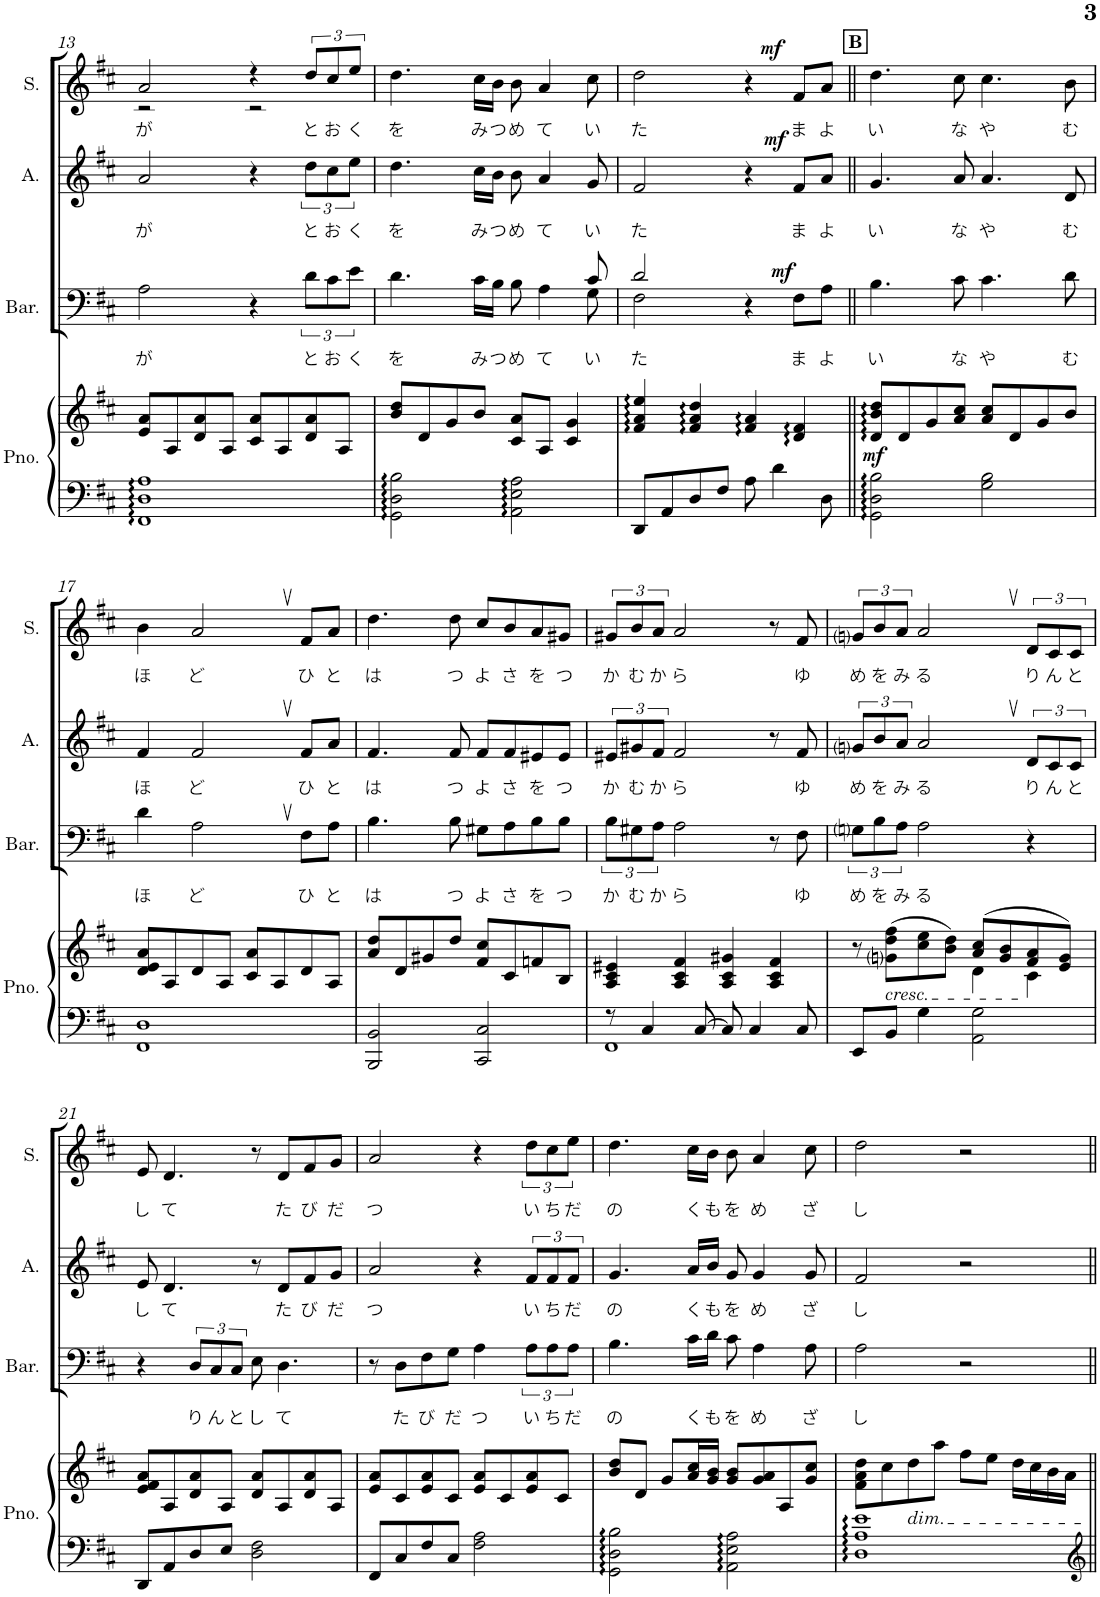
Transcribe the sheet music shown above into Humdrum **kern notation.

**kern	**kern	**dynam	**kern	**text	**dynam	**kern	**text	**dynam	**kern	**text	**dynam
*part4	*part4	*part4	*part3	*part3	*part3	*part2	*part2	*part2	*part1	*part1	*part1
*staff5	*staff4	*staff4/5	*staff3	*staff3	*staff3	*staff2	*staff2	*staff2	*staff1	*staff1	*staff1
*I"Piano	*	*	*I"Baritone	*	*	*I"Alto	*	*	*I"Soprano	*	*
*I'Pno.	*	*	*I'Bar.	*	*	*I'A.	*	*	*I'S.	*	*
!!LO:PB:g=z
*clefF4	*clefG2	*	*clefF4	*	*	*clefG2	*	*	*clefG2	*	*
*k[f#c#]	*k[f#c#]	*	*k[f#c#]	*	*	*k[f#c#]	*	*	*k[f#c#]	*	*
*M4/4	*M4/4	*	*M4/4	*	*	*M4/4	*	*	*M4/4	*	*
*met(c)	*met(c)	*	*met(c)	*	*	*met(c)	*	*	*met(c)	*	*
=13	=13	=13	=13	=13	=13	=13	=13	=13	=13	=13	=13
!	!	!	!	!LO:LY:b	!	!	!LO:LY:b	!	!	!LO:LY:b	!
*	*	*	*	*	*	*	*	*	*^	*	*
1FF# 1D 1A	8e/ 8a/L	.	2A\	が	.	2a/	が	.	2a/	2r	が	.
.	8A/	.	.	.	.	.	.	.	.	.	.	.
.	8d/ 8a/	.	.	.	.	.	.	.	.	.	.	.
.	8A/J	.	.	.	.	.	.	.	.	.	.	.
.	8c#/ 8a/L	.	4r	.	.	4r	.	.	4r	2r	.	.
.	8A/	.	.	.	.	.	.	.	.	.	.	.
!	!	!	!	!LO:LY:b	!	!	!LO:LY:b	!	!	!	!LO:LY:b	!
.	8d/ 8a/	.	12d\L	と	.	12dd\L	と	.	12dd/L	.	と	.
!	!	!	!	!LO:LY:b	!	!	!LO:LY:b	!	!	!	!LO:LY:b	!
.	.	.	12c#\	お	.	12cc#\	お	.	12cc#/	.	お	.
.	8A/J	.	.	.	.	.	.	.	.	.	.	.
!	!	!	!	!LO:LY:b	!	!	!LO:LY:b	!	!	!	!LO:LY:b	!
.	.	.	12e\J	く	.	12ee\J	く	.	12ee/J	.	く	.
*	*	*	*	*	*	*	*	*	*v	*v	*	*
=14	=14	=14	=14	=14	=14	=14	=14	=14	=14	=14	=14
!	!	!	!	!LO:LY:b	!	!	!LO:LY:b	!	!	!LO:LY:b	!
*	*	*	*^	*	*	*	*	*	*	*	*
2GG\ 2D\ 2B\	8b/ 8dd/L	.	4.d\	2ryy	を	.	4.dd\	を	.	4.dd\	を	.
.	8d/	.	.	.	.	.	.	.	.	.	.	.
.	8g/	.	.	.	.	.	.	.	.	.	.	.
!	!	!	!	!	!LO:LY:b	!	!	!LO:LY:b	!	!	!LO:LY:b	!
.	8b/J	.	16c#\LL	.	み	.	16cc#\LL	み	.	16cc#\LL	み	.
!	!	!	!	!	!LO:LY:b	!	!	!LO:LY:b	!	!	!LO:LY:b	!
.	.	.	16B\JJ	.	つ	.	16b\JJ	つ	.	16b\JJ	つ	.
!	!	!	!	!	!LO:LY:b	!	!	!LO:LY:b	!	!	!LO:LY:b	!
2AA\ 2E\ 2A\	8c#/ 8a/L	.	8B\	4.ryy	め	.	8b\	め	.	8b\	め	.
!	!	!	!	!	!LO:LY:b	!	!	!LO:LY:b	!	!	!LO:LY:b	!
.	8A/J	.	4A\	.	て	.	4a/	て	.	4a/	て	.
.	4c#/ 4g/	.	.	.	.	.	.	.	.	.	.	.
!	!	!	!	!	!LO:LY:b	!	!	!LO:LY:b	!	!	!LO:LY:b	!
.	.	.	8c#/	8G\	い	.	8g/	い	.	8cc#\	い	.
=15	=15	=15	=15	=15	=15	=15	=15	=15	=15	=15	=15	=15
!	!	!	!	!	!LO:LY:b	!	!	!LO:LY:b	!	!	!LO:LY:b	!
8DD/L	4f#/ 4a/ 4ee/	.	2d/	2F#\	た	.	2f#/	た	.	2dd\	た	.
8AA/	.	.	.	.	.	.	.	.	.	.	.	.
8D/	4f#/ 4a/ 4dd/	.	.	.	.	.	.	.	.	.	.	.
8F#/J	.	.	.	.	.	.	.	.	.	.	.	.
8A\	4f#/ 4a/	.	4r	2ryy	.	.	4r	.	.	4r	.	.
4d\	.	.	.	.	.	.	.	.	.	.	.	.
!	!	!	!	!	!LO:LY:b	!LO:DY:a	!	!LO:LY:b	!LO:DY:a	!	!LO:LY:b	!LO:DY:a
.	4d/ 4f#/	.	8F#\L	.	ま	mf	8f#/L	ま	mf	8f#/L	ま	mf
!	!	!	!	!	!LO:LY:b	!	!	!LO:LY:b	!	!	!LO:LY:b	!
8D\	.	.	8A\J	.	よ	.	8a/J	よ	.	8a/J	よ	.
*	*	*	*v	*v	*	*	*	*	*	*	*	*
!!LO:REH:place=s1:a:B:cj:t=B
=16||	=16||	=16||	=16||	=16||	=16||	=16||	=16||	=16||	=16||	=16||	=16||
!	!	!LO:DY:b	!	!LO:LY:b	!	!	!LO:LY:b	!	!	!LO:LY:b	!
2GG\ 2D\ 2B\	8d/ 8b/ 8dd/L	mf	4.B\	い	.	4.g/	い	.	4.dd\	い	.
.	8d/	.	.	.	.	.	.	.	.	.	.
.	8g/	.	.	.	.	.	.	.	.	.	.
!	!	!	!	!LO:LY:b	!	!	!LO:LY:b	!	!	!LO:LY:b	!
.	8a/ 8cc#/J	.	8c#\	な	.	8a/	な	.	8cc#\	な	.
!	!	!	!	!LO:LY:b	!	!	!LO:LY:b	!	!	!LO:LY:b	!
2G\ 2B\	8a/ 8cc#/L	.	4.c#\	や	.	4.a/	や	.	4.cc#\	や	.
.	8d/	.	.	.	.	.	.	.	.	.	.
.	8g/	.	.	.	.	.	.	.	.	.	.
!	!	!	!	!LO:LY:b	!	!	!LO:LY:b	!	!	!LO:LY:b	!
.	8b/J	.	8d\	む	.	8d/	む	.	8b\	む	.
!!LO:LB:g=z
=17	=17	=17	=17	=17	=17	=17	=17	=17	=17	=17	=17
!	!	!	!	!LO:LY:b	!	!	!LO:LY:b	!	!	!LO:LY:b	!
1FF# 1D	8d/ 8e/ 8a/L	.	4d\	ほ	.	4f#/	ほ	.	4b\	ほ	.
.	8A/	.	.	.	.	.	.	.	.	.	.
!	!	!	!	!LO:LY:b	!	!	!LO:LY:b	!	!	!LO:LY:b	!
.	8d/	.	2A,\	ど	.	2f#,/	ど	.	2a,/	ど	.
.	8A/J	.	.	.	.	.	.	.	.	.	.
.	8c#/ 8a/L	.	.	.	.	.	.	.	.	.	.
.	8A/	.	.	.	.	.	.	.	.	.	.
!	!	!	!	!LO:LY:b	!	!	!LO:LY:b	!	!	!LO:LY:b	!
.	8d/	.	8F#\L	ひ	.	8f#/L	ひ	.	8f#/L	ひ	.
!	!	!	!	!LO:LY:b	!	!	!LO:LY:b	!	!	!LO:LY:b	!
.	8A/J	.	8A\J	と	.	8a/J	と	.	8a/J	と	.
=18	=18	=18	=18	=18	=18	=18	=18	=18	=18	=18	=18
!	!	!	!	!LO:LY:b	!	!	!LO:LY:b	!	!	!LO:LY:b	!
2BBB/ 2BB/	8a/ 8dd/L	.	4.B\	は	.	4.f#/	は	.	4.dd\	は	.
.	8d/	.	.	.	.	.	.	.	.	.	.
.	8g#X/	.	.	.	.	.	.	.	.	.	.
!	!	!	!	!LO:LY:b	!	!	!LO:LY:b	!	!	!LO:LY:b	!
.	8dd/J	.	8B\	つ	.	8f#/	つ	.	8dd\	つ	.
!	!	!	!	!LO:LY:b	!	!	!LO:LY:b	!	!	!LO:LY:b	!
2CC#/ 2C#/	8f#/ 8cc#/L	.	8G#X\L	よ	.	8f#/L	よ	.	8cc#/L	よ	.
!	!	!	!	!LO:LY:b	!	!	!LO:LY:b	!	!	!LO:LY:b	!
.	8c#/	.	8A\	さ	.	8f#/	さ	.	8b/	さ	.
!	!	!	!	!LO:LY:b	!	!	!LO:LY:b	!	!	!LO:LY:b	!
.	8fn/	.	8B\	を	.	8e#X/	を	.	8a/	を	.
!	!	!	!	!LO:LY:b	!	!	!LO:LY:b	!	!	!LO:LY:b	!
.	8B/J	.	8B\J	つ	.	8e#/J	つ	.	8g#X/J	つ	.
=19	=19	=19	=19	=19	=19	=19	=19	=19	=19	=19	=19
*^	*	*	*	*	*	*	*	*	*	*	*
!	!	!	!	!	!LO:LY:b	!	!	!LO:LY:b	!	!	!LO:LY:b	!
8r	1FF#	4A/ 4c#/ 4e#X/	.	12B\L	か	.	12e#X/L	か	.	12g#X/L	か	.
!	!	!	!	!	!LO:LY:b	!	!	!LO:LY:b	!	!	!LO:LY:b	!
.	.	.	.	12G#X\	む	.	12g#X/	む	.	12b/	む	.
4C#/	.	.	.	.	.	.	.	.	.	.	.	.
!	!	!	!	!	!LO:LY:b	!	!	!LO:LY:b	!	!	!LO:LY:b	!
.	.	.	.	12A\J	か	.	12f#/J	か	.	12a/J	か	.
!	!	!	!	!	!LO:LY:b	!	!	!LO:LY:b	!	!	!LO:LY:b	!
.	.	4A/ 4c#/ 4f#/	.	2A\	ら	.	2f#/	ら	.	2a/	ら	.
[8C#/	.	.	.	.	.	.	.	.	.	.	.	.
8C#/]	.	4A/ 4c#/ 4g#X/	.	.	.	.	.	.	.	.	.	.
4C#/	.	.	.	.	.	.	.	.	.	.	.	.
.	.	4A/ 4c#/ 4f#/	.	8r	.	.	8r	.	.	8r	.	.
!	!	!	!	!	!LO:LY:b	!	!	!LO:LY:b	!	!	!LO:LY:b	!
8C#/	.	.	.	8F#\	ゆ	.	8f#/	ゆ	.	8f#/	ゆ	.
*v	*v	*	*	*	*	*	*	*	*	*	*	*
=20	=20	=20	=20	=20	=20	=20	=20	=20	=20	=20	=20
*	*^	*	*	*	*	*	*	*	*	*	*
!	!	!	!	!	!LO:LY:b	!	!	!LO:LY:b	!	!	!LO:LY:b	!
8EE/L	8r	2ryy	.	12Gni\L	め	.	12gni/L	め	.	12gni/L	め	.
!	!	!	!	!	!LO:LY:b	!	!	!LO:LY:b	!	!	!LO:LY:b	!
.	.	.	.	12B\	を	.	12b/	を	.	12b/	を	.
!	!LO:TX:b:i:t=cresc.	!	!	!	!	!	!	!	!	!	!	!
8BB/J	(8gni\ 8dd\ 8ff#\L	.	.	.	.	.	.	.	.	.	.	.
!	!	!	!	!	!LO:LY:b	!	!	!LO:LY:b	!	!	!LO:LY:b	!
.	.	.	.	12A\J	み	.	12a/J	み	.	12a/J	み	.
!	!	!	!	!	!LO:LY:b	!	!	!LO:LY:b	!	!	!LO:LY:b	!
4G\	8cc#\ 8ee\	.	.	2A\	る	.	2a,/	る	.	2a,/	る	.
.	8b\ 8dd\J)	.	.	.	.	.	.	.	.	.	.	.
2AA\ 2G\	(8a/ 8cc#/L	4d\	.	.	.	.	.	.	.	.	.	.
.	8g/ 8b/	.	.	.	.	.	.	.	.	.	.	.
!	!	!	!	!	!	!	!	!LO:LY:b	!	!	!LO:LY:b	!
.	8f#/ 8a/	4c#\	.	4r	.	.	12d/L	り	.	12d/L	り	.
!	!	!	!	!	!	!	!	!LO:LY:b	!	!	!LO:LY:b	!
.	.	.	.	.	.	.	12c#/	ん	.	12c#/	ん	.
.	8e/ 8g/J)	.	.	.	.	.	.	.	.	.	.	.
!	!	!	!	!	!	!	!	!LO:LY:b	!	!	!LO:LY:b	!
.	.	.	.	.	.	.	12c#/J	と	.	12c#/J	と	.
*	*v	*v	*	*	*	*	*	*	*	*	*	*
!!LO:LB:g=z
=21	=21	=21	=21	=21	=21	=21	=21	=21	=21	=21	=21
!	!	!	!	!	!	!	!LO:LY:b	!	!	!LO:LY:b	!
8DD/L	8e/ 8f#/ 8a/L	.	4r	.	.	8e/	し	.	8e/	し	.
!	!	!	!	!	!	!	!LO:LY:b	!	!	!LO:LY:b	!
8AA/	8A/	.	.	.	.	4.d/	て	.	4.d/	て	.
!	!	!	!	!LO:LY:b	!	!	!	!	!	!	!
8D/	8d/ 8a/	.	12D/L	り	.	.	.	.	.	.	.
!	!	!	!	!LO:LY:b	!	!	!	!	!	!	!
.	.	.	12C#/	ん	.	.	.	.	.	.	.
8E/J	8A/J	.	.	.	.	.	.	.	.	.	.
!	!	!	!	!LO:LY:b	!	!	!	!	!	!	!
.	.	.	12C#/J	と	.	.	.	.	.	.	.
!	!	!	!	!LO:LY:b	!	!	!	!	!	!	!
2D\ 2F#\	8d/ 8a/L	.	8E\	し	.	8r	.	.	8r	.	.
!	!	!	!	!LO:LY:b	!	!	!LO:LY:b	!	!	!LO:LY:b	!
.	8A/	.	4.D\	て	.	8d/L	た	.	8d/L	た	.
!	!	!	!	!	!	!	!LO:LY:b	!	!	!LO:LY:b	!
.	8d/ 8a/	.	.	.	.	8f#/	び	.	8f#/	び	.
!	!	!	!	!	!	!	!LO:LY:b	!	!	!LO:LY:b	!
.	8A/J	.	.	.	.	8g/J	だ	.	8g/J	だ	.
=22	=22	=22	=22	=22	=22	=22	=22	=22	=22	=22	=22
!	!	!	!	!	!	!	!LO:LY:b	!	!	!LO:LY:b	!
8FF#/L	8e/ 8a/L	.	8r	.	.	2a/	つ	.	2a/	つ	.
!	!	!	!	!LO:LY:b	!	!	!	!	!	!	!
8C#/	8c#/	.	8D\L	た	.	.	.	.	.	.	.
!	!	!	!	!LO:LY:b	!	!	!	!	!	!	!
8F#/	8e/ 8a/	.	8F#\	び	.	.	.	.	.	.	.
!	!	!	!	!LO:LY:b	!	!	!	!	!	!	!
8C#/J	8c#/J	.	8G\J	だ	.	.	.	.	.	.	.
!	!	!	!	!LO:LY:b	!	!	!	!	!	!	!
2F#\ 2A\	8e/ 8a/L	.	4A\	つ	.	4r	.	.	4r	.	.
.	8c#/	.	.	.	.	.	.	.	.	.	.
!	!	!	!	!LO:LY:b	!	!	!LO:LY:b	!	!	!LO:LY:b	!
.	8e/ 8a/	.	12A\L	い	.	12f#/L	い	.	12dd\L	い	.
!	!	!	!	!LO:LY:b	!	!	!LO:LY:b	!	!	!LO:LY:b	!
.	.	.	12A\	ち	.	12f#/	ち	.	12cc#\	ち	.
.	8c#/J	.	.	.	.	.	.	.	.	.	.
!	!	!	!	!LO:LY:b	!	!	!LO:LY:b	!	!	!LO:LY:b	!
.	.	.	12A\J	だ	.	12f#/J	だ	.	12ee\J	だ	.
=23	=23	=23	=23	=23	=23	=23	=23	=23	=23	=23	=23
!	!	!	!	!LO:LY:b	!	!	!LO:LY:b	!	!	!LO:LY:b	!
2GG\ 2D\ 2B\	8b/ 8dd/L	.	4.B\	の	.	4.g/	の	.	4.dd\	の	.
.	8d/J	.	.	.	.	.	.	.	.	.	.
.	8g/L	.	.	.	.	.	.	.	.	.	.
!	!	!	!	!LO:LY:b	!	!	!LO:LY:b	!	!	!LO:LY:b	!
.	16a/ 16cc#/L	.	16c#\LL	く	.	16a/LL	く	.	16cc#\LL	く	.
!	!	!	!	!LO:LY:b	!	!	!LO:LY:b	!	!	!LO:LY:b	!
.	16g/ 16b/JJ	.	16d\JJ	も	.	16b/JJ	も	.	16b\JJ	も	.
!	!	!	!	!LO:LY:b	!	!	!LO:LY:b	!	!	!LO:LY:b	!
2AA\ 2E\ 2A\	8g/ 8b/L	.	8c#\	を	.	8g/	を	.	8b\	を	.
!	!	!	!	!LO:LY:b	!	!	!LO:LY:b	!	!	!LO:LY:b	!
.	8g/ 8a/	.	4A\	め	.	4g/	め	.	4a/	め	.
.	8A/	.	.	.	.	.	.	.	.	.	.
!	!	!	!	!LO:LY:b	!	!	!LO:LY:b	!	!	!LO:LY:b	!
.	8g/ 8cc#/J	.	8A\	ざ	.	8g/	ざ	.	8cc#\	ざ	.
=24	=24	=24	=24	=24	=24	=24	=24	=24	=24	=24	=24
!	!	!	!	!LO:LY:b	!	!	!LO:LY:b	!	!	!LO:LY:b	!
1D 1A 1e	8f#\ 8a\ 8dd\L	.	2A\	し	.	2f#/	し	.	2dd\	し	.
.	8cc#\	.	.	.	.	.	.	.	.	.	.
!	!LO:TX:b:i:t=dim.	!	!	!	!	!	!	!	!	!	!
.	8dd\	.	.	.	.	.	.	.	.	.	.
.	8aa\J	.	.	.	.	.	.	.	.	.	.
.	8ff#\L	.	2r	.	.	2r	.	.	2r	.	.
.	8ee\J	.	.	.	.	.	.	.	.	.	.
.	16dd\LL	.	.	.	.	.	.	.	.	.	.
.	16cc#\	.	.	.	.	.	.	.	.	.	.
.	16b\	.	.	.	.	.	.	.	.	.	.
.	16a\JJ	.	.	.	.	.	.	.	.	.	.
=||	=||	=||	=||	=||	=||	=||	=||	=||	=||	=||	=||
*-	*-	*-	*-	*-	*-	*-	*-	*-	*-	*-	*-
